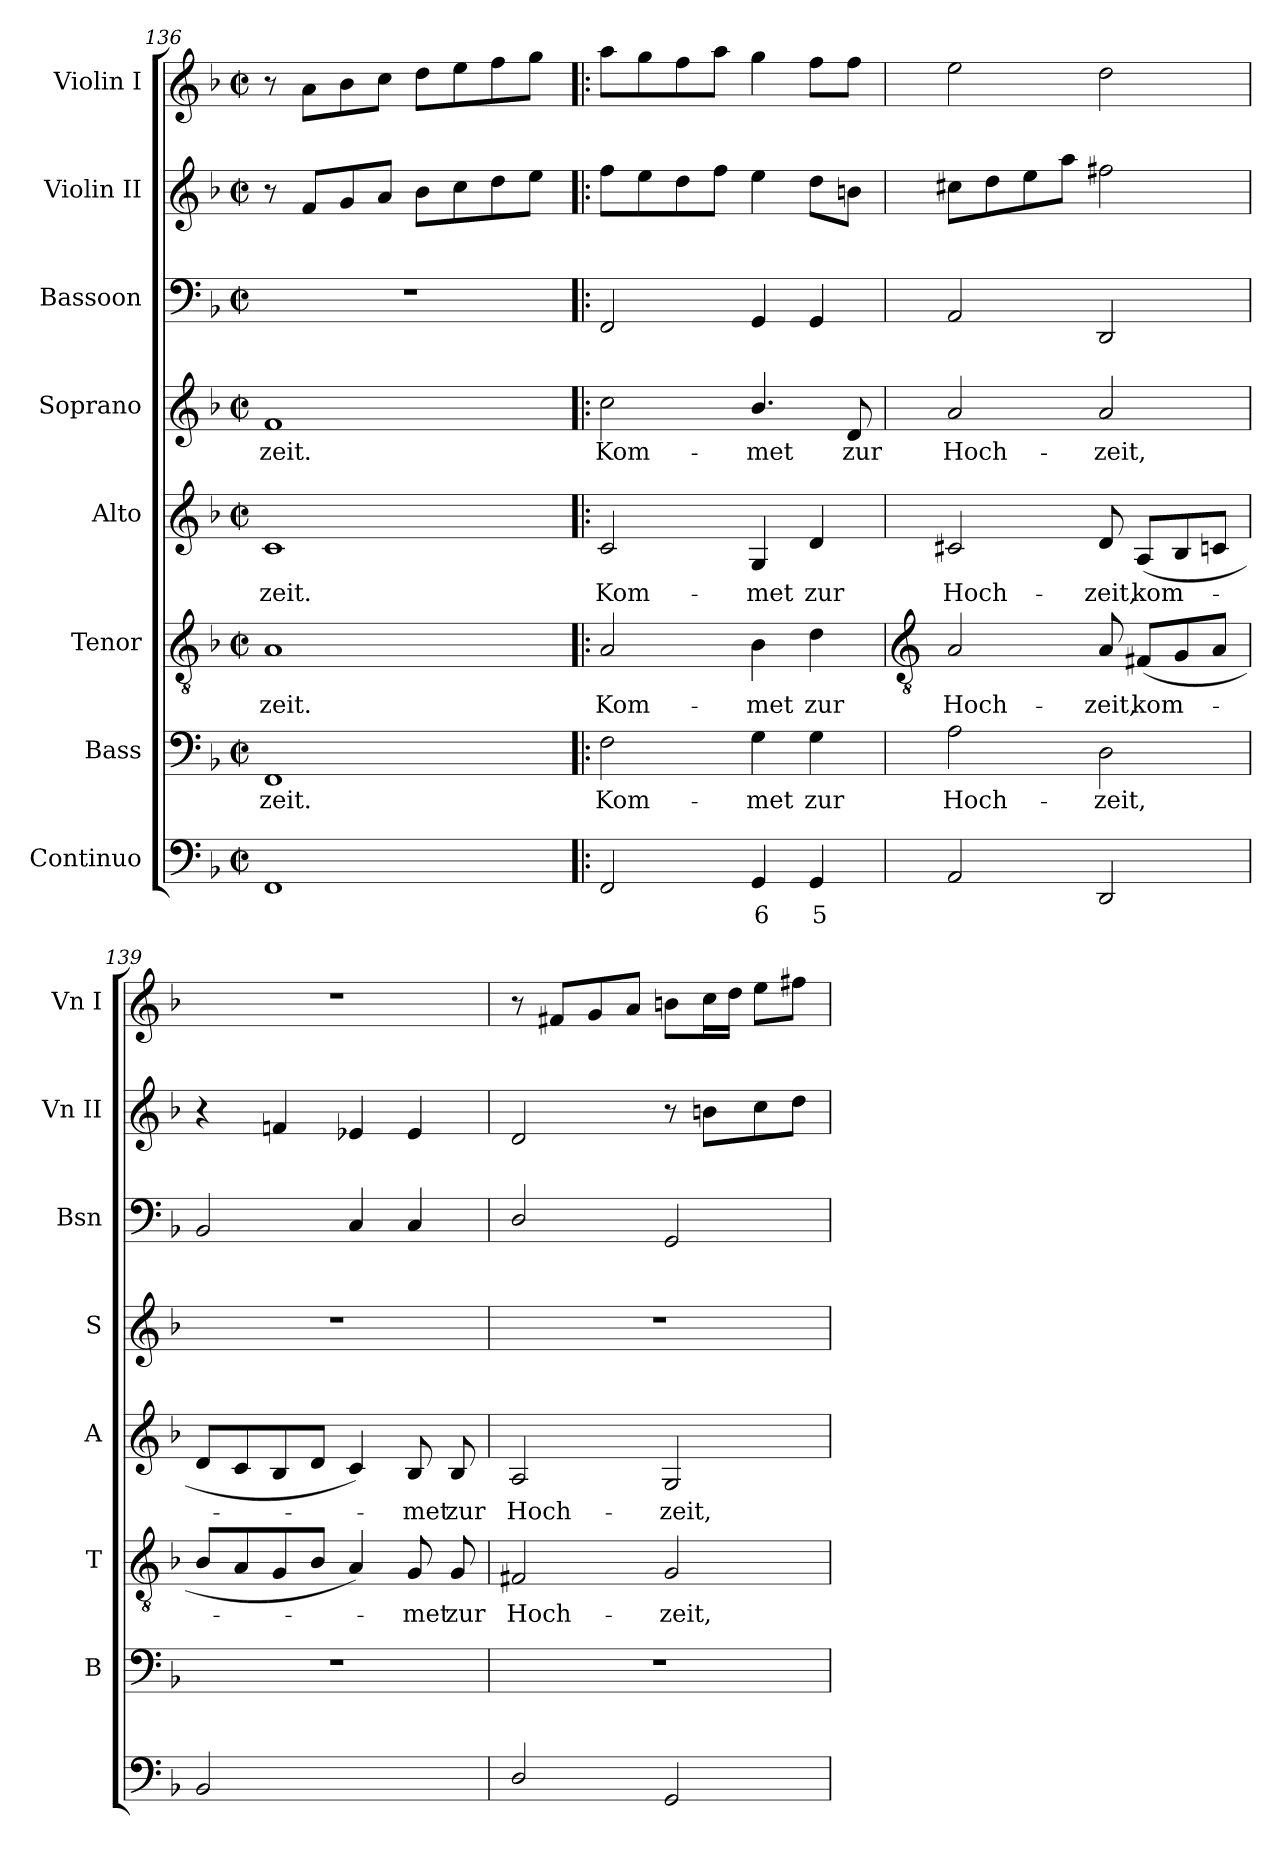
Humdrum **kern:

**kern	**text	**kern	**text	**kern	**text	**kern	**text	**kern	**text	**kern	**kern	**kern
*part8	*part8	*part7	*part7	*part6	*part6	*part5	*part5	*part4	*part4	*part3	*part2	*part1
*staff8	*staff8	*staff7	*staff7	*staff6	*staff6	*staff5	*staff5	*staff4	*staff4	*staff3	*staff2	*staff1
*I"Continuo	*	*I"Bass	*	*I"Tenor	*	*I"Alto	*	*I"Soprano	*	*I"Bassoon	*I"Violin II	*I"Violin I
*	*	*I'B	*	*I'T	*	*I'A	*	*I'S	*	*I'Bsn	*I'Vn II	*I'Vn I
*clefF4	*	*clefF4	*	*clefGv2	*	*clefG2	*	*clefG2	*	*clefF4	*clefG2	*clefG2
*k[b-]	*	*k[b-]	*	*k[b-]	*	*k[b-]	*	*k[b-]	*	*k[b-]	*k[b-]	*k[b-]
*F:	*	*F:	*	*F:	*	*F:	*	*F:	*	*F:	*F:	*F:
*M2/2	*	*M2/2	*	*M2/2	*	*M2/2	*	*M2/2	*	*M2/2	*M2/2	*M2/2
*met(c|)	*	*met(c|)	*	*met(c|)	*	*met(c|)	*	*met(c|)	*	*met(c|)	*met(c|)	*met(c|)
=136	=136	=136	=136	=136	=136	=136	=136	=136	=136	=136	=136	=136
!	!	!	!LO:LY:b	!	!LO:LY:b	!	!LO:LY:b	!	!LO:LY:b	!	!	!
1FF	.	1FF	zeit.	1A	-zeit.	1c	-zeit.	1f	zeit.	1r	8r	8r
.	.	.	.	.	.	.	.	.	.	.	8fL	8aL
.	.	.	.	.	.	.	.	.	.	.	8g	8b-
.	.	.	.	.	.	.	.	.	.	.	8aJ	8ccJ
.	.	.	.	.	.	.	.	.	.	.	8b-L	8ddL
.	.	.	.	.	.	.	.	.	.	.	8cc	8ee
.	.	.	.	.	.	.	.	.	.	.	8dd	8ff
.	.	.	.	.	.	.	.	.	.	.	8eeJ	8ggJ
=137!|:	=137!|:	=137!|:	=137!|:	=137!|:	=137!|:	=137!|:	=137!|:	=137!|:	=137!|:	=137!|:	=137!|:	=137!|:
!	!	!	!LO:LY:b	!	!LO:LY:b	!	!LO:LY:b	!	!LO:LY:b	!	!	!
2FF	.	2F	Kom-	2A	Kom-	2c	Kom-	2cc	Kom-	2FF	8ffL	8aaL
.	.	.	.	.	.	.	.	.	.	.	8ee	8gg
.	.	.	.	.	.	.	.	.	.	.	8dd	8ff
.	.	.	.	.	.	.	.	.	.	.	8ffJ	8aaJ
!	!LO:LY:b	!	!LO:LY:b	!	!LO:LY:b	!	!LO:LY:b	!	!LO:LY:b	!	!	!
4GG	6	4G	-met	4B-	-met	4G	-met	4.b-/	-met	4GG	4ee	4gg
!	!LO:LY:b	!	!LO:LY:b	!	!LO:LY:b	!	!LO:LY:b	!	!	!	!	!
4GG	5	4G	zur	4d	zur	4d	zur	.	.	4GG	8ddL	8ffL
!	!	!	!	!	!	!	!	!	!LO:LY:b	!	!	!
.	.	.	.	.	.	.	.	8d	zur	.	8bJ	8ffJ
!!LO:LB:g=z
=138	=138	=138	=138	=138	=138	=138	=138	=138	=138	=138	=138	=138
*	*	*	*	*clefGv2	*	*	*	*	*	*	*	*
!	!	!	!LO:LY:b	!	!LO:LY:b	!	!LO:LY:b	!	!LO:LY:b	!	!	!
2AA	.	2A	Hoch-	2A	Hoch-	2c#X	Hoch-	2a	Hoch-	2AA	8cc#XL	2ee
.	.	.	.	.	.	.	.	.	.	.	8dd	.
.	.	.	.	.	.	.	.	.	.	.	8ee	.
.	.	.	.	.	.	.	.	.	.	.	8aaJ	.
!	!	!	!LO:LY:b	!	!LO:LY:b	!	!LO:LY:b	!	!LO:LY:b	!	!	!
2DD	.	2D	-zeit,	8A	-zeit,	8d	-zeit,	2a	-zeit,	2DD	2ff#X	2dd
!	!	!	!	!	!LO:LY:b	!	!LO:LY:b	!	!	!	!	!
.	.	.	.	(<8F#XL	kom-	(<8AL	kom-	.	.	.	.	.
.	.	.	.	8G	.	8B-	.	.	.	.	.	.
.	.	.	.	8AJ	.	8cnJ	.	.	.	.	.	.
=139	=139	=139	=139	=139	=139	=139	=139	=139	=139	=139	=139	=139
2BB-	.	1r	.	8B-L	.	8dL	.	1r	.	2BB-	4r	1r
.	.	.	.	8A	.	8c	.	.	.	.	.	.
.	.	.	.	8G	.	8B-	.	.	.	.	4fn	.
.	.	.	.	8B-J	.	8dJ	.	.	.	.	.	.
!	!LO:LY:b	!	!	!	!	!	!	!	!	!	!	!
[4Cyy	6	.	.	4A)	.	4c)	.	.	.	4C	4e-X	.
!	!LO:LY:b	!	!	!	!LO:LY:b	!	!LO:LY:b	!	!	!	!	!
4Cyy]	5	.	.	8G	met	8B-	met	.	.	4C	4e-	.
!	!	!	!	!	!LO:LY:b	!	!LO:LY:b	!	!	!	!	!
.	.	.	.	8G	zur	8B-	zur	.	.	.	.	.
=140	=140	=140	=140	=140	=140	=140	=140	=140	=140	=140	=140	=140
!	!	!	!	!	!LO:LY:b	!	!LO:LY:b	!	!	!	!	!
2D/	.	1r	.	2F#X	Hoch-	2A	Hoch-	1r	.	2D/	2d	8r
.	.	.	.	.	.	.	.	.	.	.	.	8f#XL
.	.	.	.	.	.	.	.	.	.	.	.	8g
.	.	.	.	.	.	.	.	.	.	.	.	8aJ
!	!	!	!	!	!LO:LY:b	!	!LO:LY:b	!	!	!	!	!
2GG	.	.	.	2G	-zeit,	2G	-zeit,	.	.	2GG	8r	8bnL
.	.	.	.	.	.	.	.	.	.	.	8bnL	16ccL
.	.	.	.	.	.	.	.	.	.	.	.	16ddJJ
.	.	.	.	.	.	.	.	.	.	.	8cc	8eeL
.	.	.	.	.	.	.	.	.	.	.	8ddJ	8ff#XJ
=	=	=	=	=	=	=	=	=	=	=	=	=
*-	*-	*-	*-	*-	*-	*-	*-	*-	*-	*-	*-	*-
